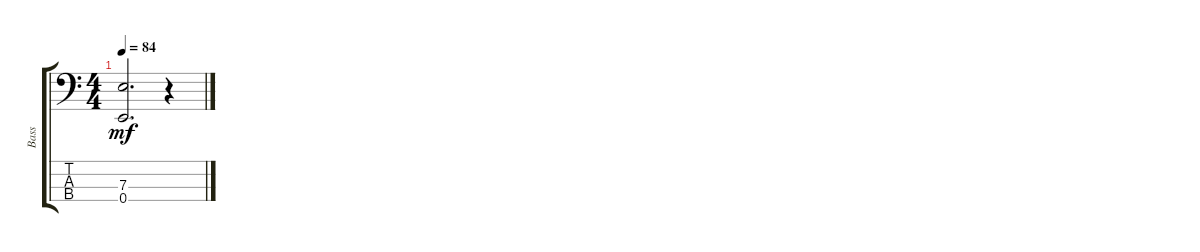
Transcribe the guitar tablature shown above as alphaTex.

\track ("Bass" "Bass") {instrument electricbassfinger}
\staff {score tabs}
\tuning (G2 D2 A1 E1) {hide}
\ts (4 4)
\tempo 84
\clef f4
\ks c
(7.3{t} 0.4{t}).2{d dy mf} r.4
